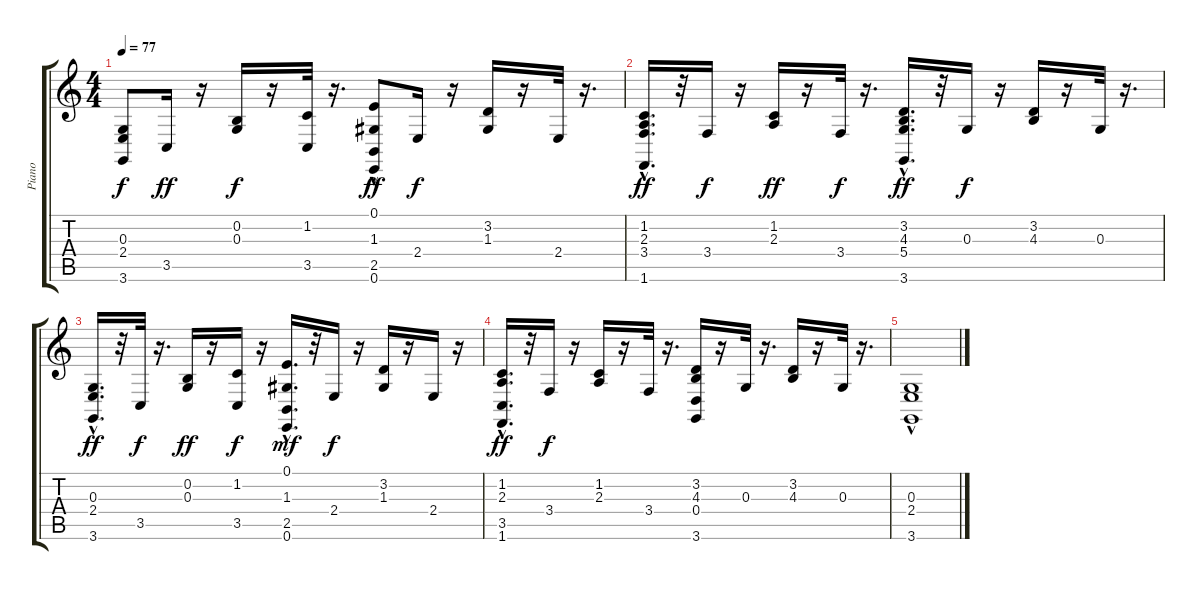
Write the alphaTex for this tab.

\track ("Piano" "Piano") {instrument englishhorn}
\staff {score tabs}
\tuning (E4 B3 G3 D3 A2 E2) {hide}
\ts (4 4)
\tempo 77
\clef g2
\ks c
(0.3 2.4 3.6).8{dy f} 3.5.16{dy ff} r.16 (0.2 0.3).16{dy f} r.16 (1.2 3.5).32 r.16{d} (0.1 1.3{hac} 2.5{hac} 0.6{hac}).8{dy ff} 2.4.16{dy f} r.16 (3.2 1.3).16 r.16 2.4.32 r.16{d} |
(1.2 2.3 3.4 1.6{hac}).16{d dy ff} r.32 3.4.16{dy f} r.16 (1.2 2.3).16{dy ff} r.16 3.4.32{dy f} r.16{d} (3.2 4.3 5.4{hac} 3.6{hac}).16{d dy ff} r.32 0.3.16{dy f} r.16 (3.2 4.3).16 r.16 0.3.32 r.16{d} |
(0.3 2.4 3.6{hac}).16{d dy ff} r.32 3.5.32{dy f} r.16{d} (0.2 0.3).16{dy ff} r.16 (1.2 3.5).16{dy f} r.16 (0.1 1.3{hac} 2.5{hac} 0.6{hac}).16{d dy mf} r.32 2.4.16{dy f} r.16 (3.2 1.3).16 r.16 2.4.16 r.16 |
(1.2 2.3 3.5{hac} 1.6).16{d dy ff} r.32 3.4.16{dy f} r.16 (1.2 2.3).16 r.16 3.4.32 r.16{d} (3.2 4.3 0.4 3.6).16 r.16 0.3.32 r.16{d} (3.2 4.3).16 r.16 0.3.32 r.16{d} |
(0.3{hac} 2.4{hac} 3.6).1
